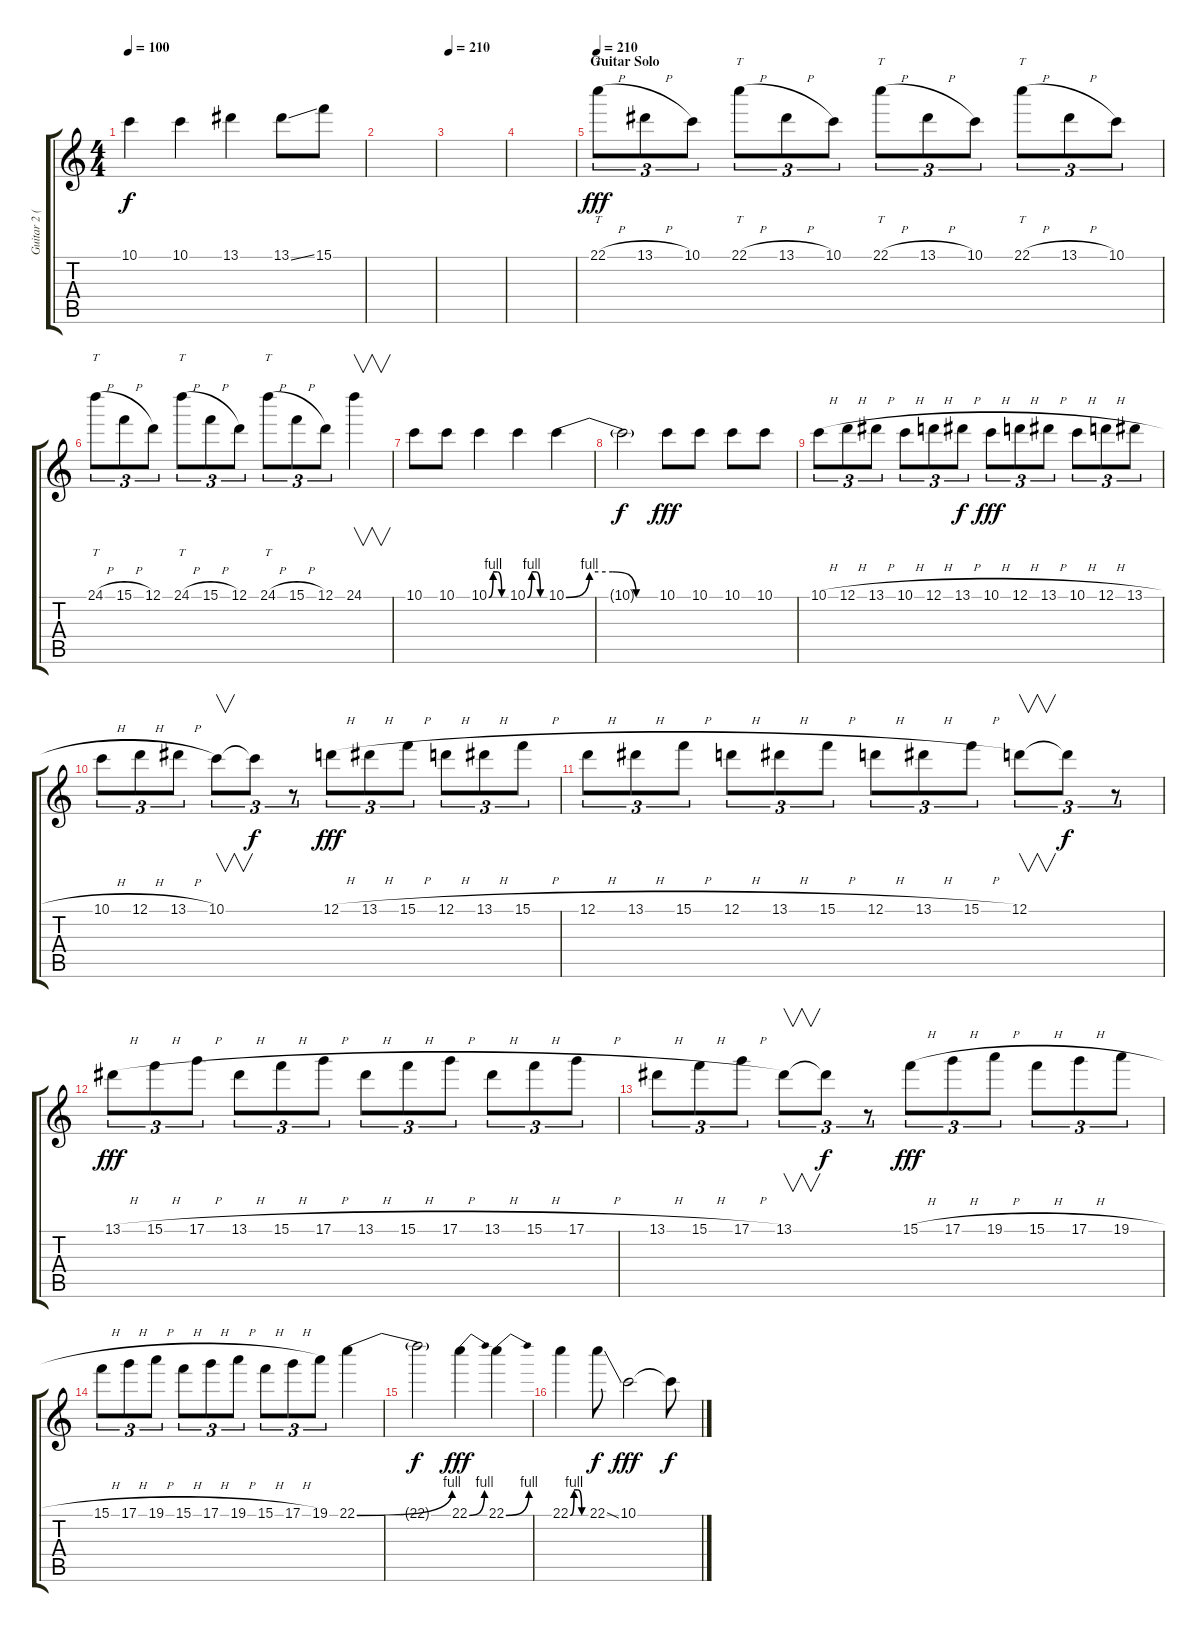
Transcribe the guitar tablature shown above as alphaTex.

\track ("Guitar 2 (Solo Guitar)" "Guitar 2 (") {instrument overdrivenguitar}
\staff {score tabs}
\tuning (D4 A3 F3 C3 G2 C2) {hide}
\ts (4 4)
\tempo 100
\clef g2
\ks c
10.1.4{dy f} 10.1.4 13.1.4 13.1{ss}.8 15.1.8 |
|
\tempo 210
|
|
\section ("" "Guitar Solo")
\tempo 210
22.1{h}.8{tt tu (3 2) dy fff volume 16} 13.1{h}.8{tu (3 2)} 10.1.8{tu (3 2)} 22.1{h}.8{tt tu (3 2)} 13.1{h}.8{tu (3 2)} 10.1.8{tu (3 2)} 22.1{h}.8{tt tu (3 2)} 13.1{h}.8{tu (3 2)} 10.1.8{tu (3 2)} 22.1{h}.8{tt tu (3 2)} 13.1{h}.8{tu (3 2)} 10.1.8{tu (3 2)} |
24.1{h}.8{tt tu (3 2)} 15.1{h}.8{tu (3 2)} 12.1.8{tu (3 2)} 24.1{h}.8{tt tu (3 2)} 15.1{h}.8{tu (3 2)} 12.1.8{tu (3 2)} 24.1{h}.8{tt tu (3 2)} 15.1{h}.8{tu (3 2)} 12.1.8{tu (3 2)} 24.1.4{v} |
10.1.8 10.1.8 10.1{be (custom 0 0 15 4 30 4 45 0 60 0)}.4 10.1{be (custom 0 0 15 4 30 4 45 0 60 0)}.4 10.1{be (custom 0 0 15 4 30 4 45 0 60 0)}.4 |
10.1{t}.2{dy f} 10.1.8{dy fff} 10.1.8 10.1.8 10.1.8 |
10.1{h}.8{tu (3 2)} 12.1{h}.8{tu (3 2)} 13.1{h}.8{tu (3 2)} 10.1{h}.8{tu (3 2)} 12.1{h}.8{tu (3 2)} 13.1{h}.8{tu (3 2) dy f} 10.1{h}.8{tu (3 2) dy fff} 12.1{h}.8{tu (3 2)} 13.1{h}.8{tu (3 2)} 10.1{h}.8{tu (3 2)} 12.1{h}.8{tu (3 2)} 13.1{h}.8{tu (3 2)} |
10.1{h}.8{tu (3 2)} 12.1{h}.8{tu (3 2)} 13.1{h}.8{tu (3 2)} 10.1.8{v tu (3 2)} 10.1{t}.8{tu (3 2) dy f} r.8{tu (3 2)} 12.1{h}.8{tu (3 2) dy fff} 13.1{h}.8{tu (3 2)} 15.1{h}.8{tu (3 2)} 12.1{h}.8{tu (3 2)} 13.1{h}.8{tu (3 2)} 15.1{h}.8{tu (3 2)} |
12.1{h}.8{tu (3 2)} 13.1{h}.8{tu (3 2)} 15.1{h}.8{tu (3 2)} 12.1{h}.8{tu (3 2)} 13.1{h}.8{tu (3 2)} 15.1{h}.8{tu (3 2)} 12.1{h}.8{tu (3 2)} 13.1{h}.8{tu (3 2)} 15.1{h}.8{tu (3 2)} 12.1.8{v tu (3 2)} 12.1{t}.8{tu (3 2) dy f} r.8{tu (3 2)} |
13.1{h}.8{tu (3 2) dy fff} 15.1{h}.8{tu (3 2)} 17.1{h}.8{tu (3 2)} 13.1{h}.8{tu (3 2)} 15.1{h}.8{tu (3 2)} 17.1{h}.8{tu (3 2)} 13.1{h}.8{tu (3 2)} 15.1{h}.8{tu (3 2)} 17.1{h}.8{tu (3 2)} 13.1{h}.8{tu (3 2)} 15.1{h}.8{tu (3 2)} 17.1{h}.8{tu (3 2)} |
13.1{h}.8{tu (3 2)} 15.1{h}.8{tu (3 2)} 17.1{h}.8{tu (3 2)} 13.1.8{v tu (3 2)} 13.1{t}.8{tu (3 2) dy f} r.8{tu (3 2)} 15.1{h}.8{tu (3 2) dy fff} 17.1{h}.8{tu (3 2)} 19.1{h}.8{tu (3 2)} 15.1{h}.8{tu (3 2)} 17.1{h}.8{tu (3 2)} 19.1{h}.8{tu (3 2)} |
15.1{h}.8{tu (3 2)} 17.1{h}.8{tu (3 2)} 19.1{h}.8{tu (3 2)} 15.1{h}.8{tu (3 2)} 17.1{h}.8{tu (3 2)} 19.1{h}.8{tu (3 2)} 15.1{h}.8{tu (3 2)} 17.1{h}.8{tu (3 2)} 19.1.8{tu (3 2)} 22.1{be (bend 0 0 60 4)}.4 |
22.1{t}.2{dy f} 22.1{be (bend 0 0 60 4)}.4{dy fff} 22.1{be (bend 0 0 60 4)}.4 |
22.1{be (custom 0 0 15 4 30 4 45 0 60 0)}.4 22.1{ss}.8{dy f} 10.1.2{dy fff} 10.1{t}.8{dy f}
